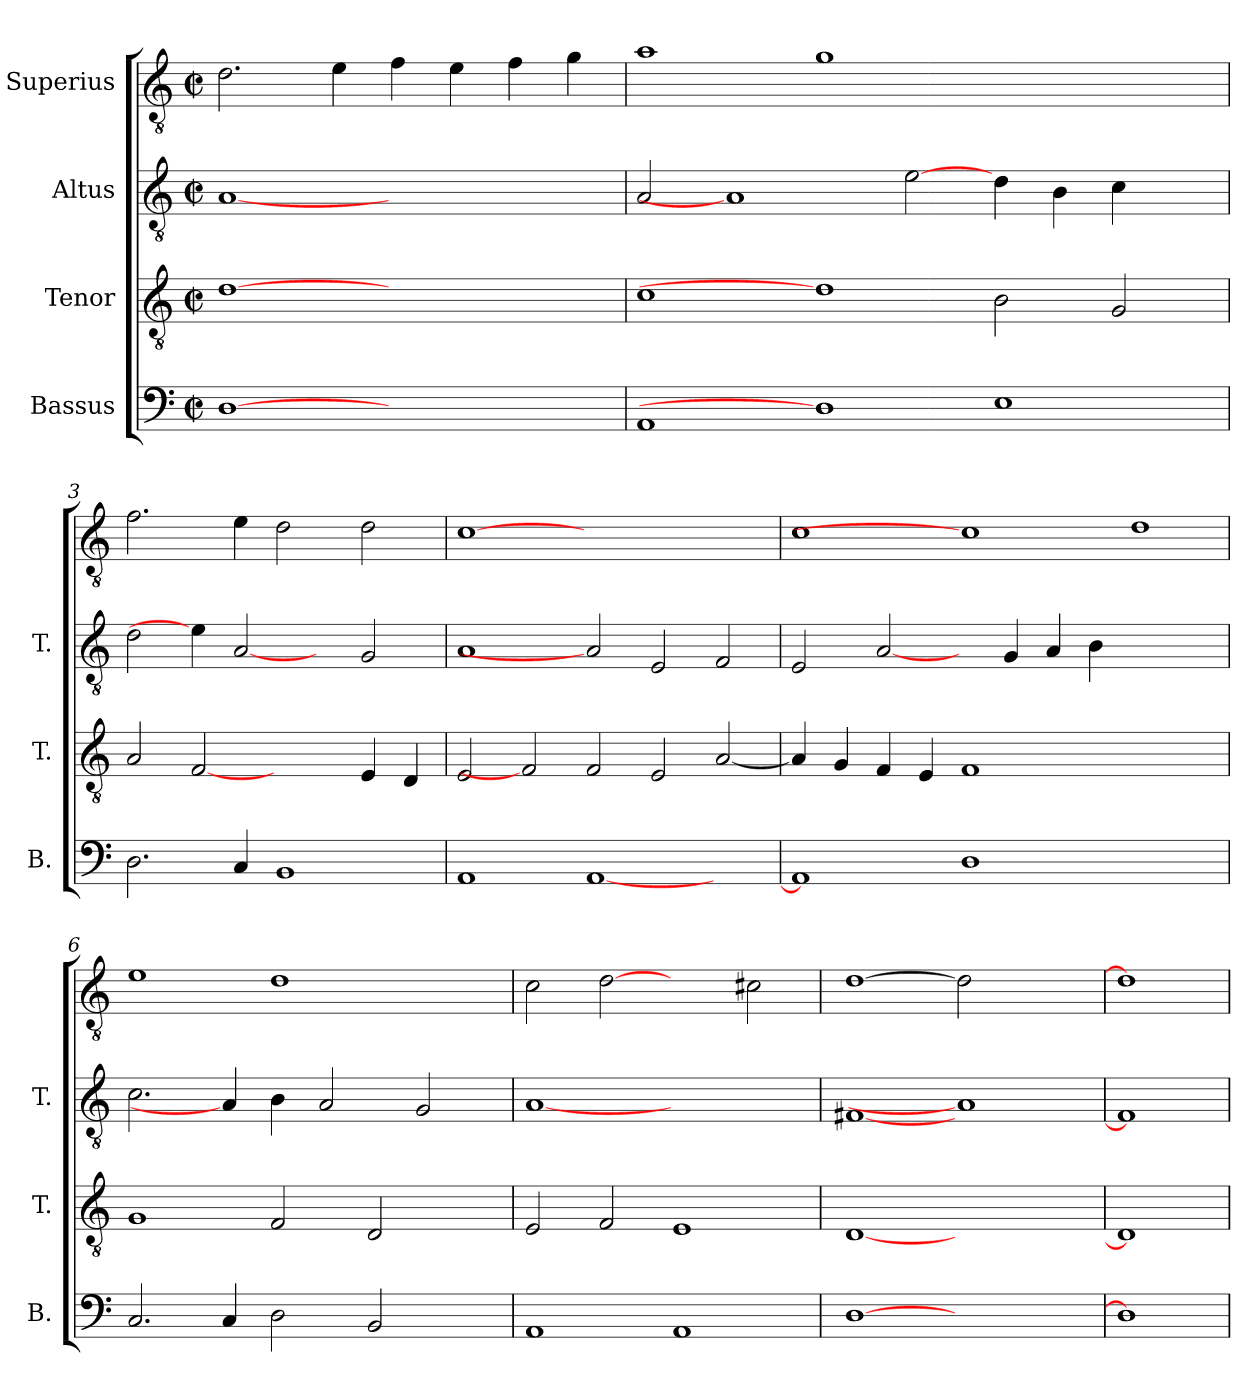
**kern	**kern	**kern	**kern
*part4	*part3	*part2	*part1
*staff4	*staff3	*staff2	*staff1
*I"Bassus	*I"Tenor	*I"Altus	*I"Superius
*I'B.	*I'T.	*I'T.	*
!!LO:PB:g=z
*clefF4	*clefGv2	*clefGv2	*clefGv2
*	*ITrd7c12	*ITrd7c12	*ITrd7c12
*k[]	*k[]	*k[]	*k[]
*C:	*C:	*C:	*C:
*M2/2	*M2/2	*M2/2	*M2/2
*met(c|)	*met(c|)	*met(c|)	*met(c|)
=1	=1	=1	=1
[1Di	[1Di	[1AAi	2.Di\
.	.	.	4Ei\
1ryy	1ryy	1ryy	4Fi\
.	.	.	4Ei\
.	.	.	4Fi\
.	.	.	4Gi\
=2	=2	=2	=2
1AAi	1Ci	2AAi/	1Ai
.	.	1AAi]	.
1Di]	1Di]	.	1Gi
.	.	[2Ei\	.
1Ei	2BBi\	4Di\	1ryy
.	.	4BBi\	.
.	2GGi/	4Ci\	.
.	.	4ryy	.
=3	=3	=3	=3
2.Di\	2AAi/	2Di\	2.Fi\
.	[2FFi	4Ei\]	.
4Ci/	.	[2AAi	4Ei\
1BBi	2ryy	.	2Di\
.	.	4ryy	.
.	4EEi/	2GGi/	2Di\
.	4DDi/	.	.
=4	=4	=4	=4
1AAi	2EEi/	1AAi	[1Ci
.	2FFi]	.	.
[<1AAi	2FFi/	2AAi]	1.ryy
.	2EEi/	2EEi/	.
2ryy	[<2AAi/	2FFi/	.
!!LO:LB:g=z
=5	=5	=5	=5
1AAi]	4AAi/]	2EEi/	1Ci
.	4GGi/	.	.
.	4FFi/	[2AAi/	.
.	4EEi/	.	.
1Di	1FFi	4ryy	1Ci]
.	.	4GGi/	.
.	.	4AAi/	.
.	.	4BBi\	.
1ryy	1ryy	1ryy	1Di
=6	=6	=6	=6
2.Ci/	1GGi	2.Ci\	1Ei
4Ci/	.	4AAi/]	.
2Di\	2FFi/	4BBi\	1Di
.	.	2AAi/	.
2BBi/	2DDi/	.	.
.	.	2GGi/	.
4ryy	4ryy	.	4ryy
=7	=7	=7	=7
1AAi	2EEi/	[1AAi	2Ci\
.	2FFi/	.	[2Di
1AAi	1EEi	1ryy	2ryy
.	.	.	2C#Xi\
=8	=8	=8	=8
[1Di	[1DDi	[1FF#Xi	[1Di
1ryy	1ryy	1AAi]	2Di]
.	.	.	2ryy
=9	=9	=9	=9
1Di]	1DDi]	1FF#i]	1Di]
=	=	=	=
*-	*-	*-	*-
